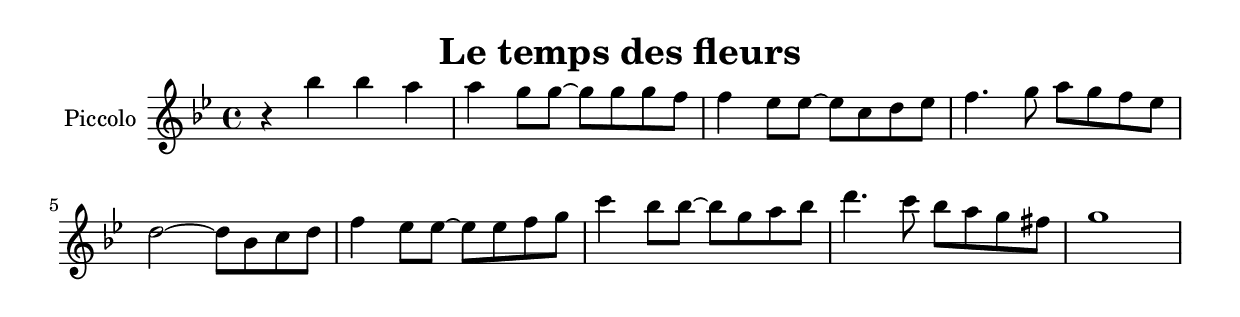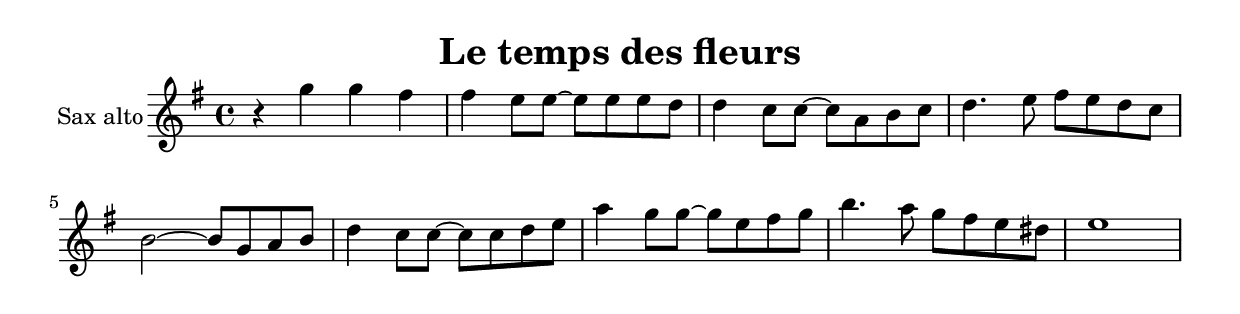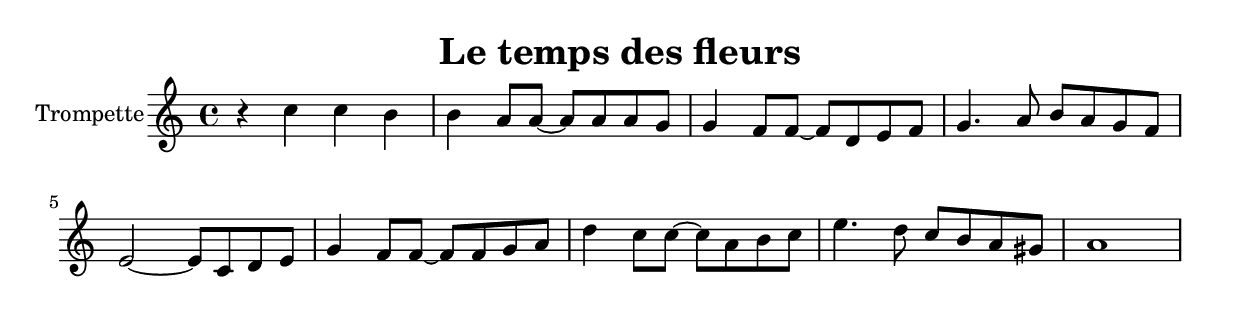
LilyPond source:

\version "2.18.2"
\language "français"

\header {
  title = "Le temps des fleurs"
  subtitle = ""
  composer = ""
}

global = {
  \key sib \major
  \time 4/4
}

refrain = {r4 sib sib la la sol8 sol~sol sol sol fa fa4 mib8 mib~mib
           do re mib fa4. sol8 la sol fa mib re2~re8 
           sib do re fa4 mib8 mib~mib mib fa sol do4 sib8 sib~sib 
           sol la sib re4. do8 sib la sol fad sol1
}

piccolo =  \relative do''' {
\global
\refrain
}



trumpetUn =  \transpose sib do \piccolo
saxAltoUn = \transpose mib do \piccolo


\book {
  \bookOutputSuffix "trumpet"
  \score {
    \new Staff \with {
      instrumentName = "Trompette"
      midiInstrument = "trumpet"
    } \trumpetUn
    \layout { }
    \midi {
      \tempo 4=140
    }
  }
}

\book {
  \bookOutputSuffix "piccolo"
  \score {
    \new Staff \with {
      instrumentName = "Piccolo"
      midiInstrument = "piccolo"
    } \piccolo
    \layout { }
    \midi {
      \tempo 4=140
    }
  }
}

\book {
  \bookOutputSuffix "sax_alto"
  \score {
    \new Staff \with {
      instrumentName = "Sax alto"
      midiInstrument = "sax alto"
    } \saxAltoUn
    \layout { }
    \midi {
      \tempo 4=140
    }
  }
}


